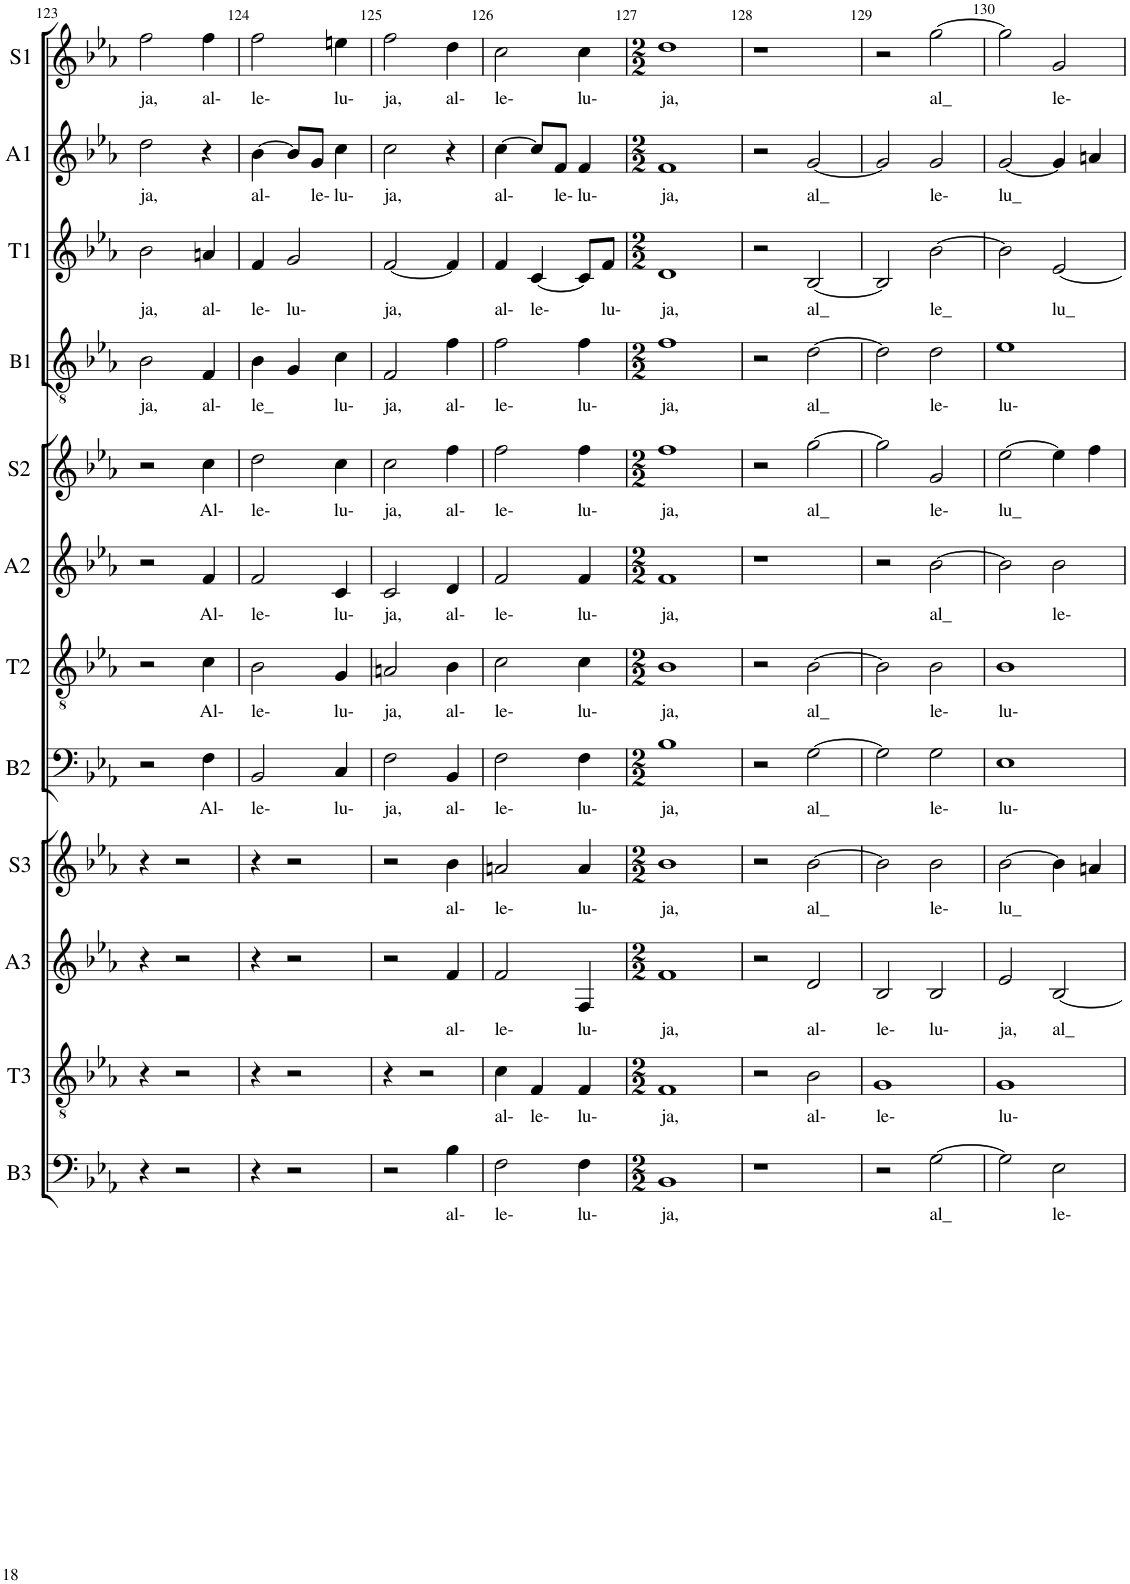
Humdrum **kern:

**kern	**text	**kern	**text	**kern	**text	**kern	**text	**kern	**text	**kern	**text	**kern	**text	**kern	**text	**kern	**text	**kern	**text	**kern	**text	**kern	**text
*part12	*part12	*part11	*part11	*part10	*part10	*part9	*part9	*part8	*part8	*part7	*part7	*part6	*part6	*part5	*part5	*part4	*part4	*part3	*part3	*part2	*part2	*part1	*part1
*staff12	*staff12	*staff11	*staff11	*staff10	*staff10	*staff9	*staff9	*staff8	*staff8	*staff7	*staff7	*staff6	*staff6	*staff5	*staff5	*staff4	*staff4	*staff3	*staff3	*staff2	*staff2	*staff1	*staff1
*I"B3	*	*I"T3	*	*I"A3	*	*I"S3	*	*I"B2	*	*I"T2	*	*I"A2	*	*I"S2	*	*I"B1	*	*I"T1	*	*I"A1	*	*I"S1	*
*I'B3	*	*I'T3	*	*I'A3	*	*I'S3	*	*I'B2	*	*I'T2	*	*I'A2	*	*I'S2	*	*I'B1	*	*I'T1	*	*I'A1	*	*I'S1	*
!!LO:PB:g=z
*clefF4	*	*clefGv2	*	*clefG2	*	*clefG2	*	*clefF4	*	*clefGv2	*	*clefG2	*	*clefG2	*	*clefGv2	*	*clefG2	*	*clefG2	*	*clefG2	*
*Trd7c12	*	*	*	*	*	*	*	*Trd7c12	*	*	*	*	*	*	*	*Trd7c12	*	*	*	*	*	*	*
*k[b-e-a-]	*	*k[b-e-a-]	*	*k[b-e-a-]	*	*k[b-e-a-]	*	*k[b-e-a-]	*	*k[b-e-a-]	*	*k[b-e-a-]	*	*k[b-e-a-]	*	*k[b-e-a-]	*	*k[b-e-a-]	*	*k[b-e-a-]	*	*k[b-e-a-]	*
*M3/4	*	*M3/4	*	*M3/4	*	*M3/4	*	*M3/4	*	*M3/4	*	*M3/4	*	*M3/4	*	*M3/4	*	*M3/4	*	*M3/4	*	*M3/4	*
=123	=123	=123	=123	=123	=123	=123	=123	=123	=123	=123	=123	=123	=123	=123	=123	=123	=123	=123	=123	=123	=123	=123	=123
!	!	!	!	!	!	!	!	!	!	!	!	!	!	!	!	!	!LO:LY:b	!	!LO:LY:b	!	!LO:LY:b	!	!LO:LY:b
4r	.	4r	.	4r	.	4r	.	2r	.	2r	.	2r	.	2r	.	2B-\	ja,	2b-\	ja,	2dd\	ja,	2ff\	ja,
2r	.	2r	.	2r	.	2r	.	.	.	.	.	.	.	.	.	.	.	.	.	.	.	.	.
!	!	!	!	!	!	!	!	!	!LO:LY:b	!	!LO:LY:b	!	!LO:LY:b	!	!LO:LY:b	!	!LO:LY:b	!	!LO:LY:b	!	!	!	!LO:LY:b
.	.	.	.	.	.	.	.	4F\	Al-	4c\	Al-	4f/	Al-	4cc\	Al-	4F/	al-	4an/	al-	4r	.	4ff\	al-
=124	=124	=124	=124	=124	=124	=124	=124	=124	=124	=124	=124	=124	=124	=124	=124	=124	=124	=124	=124	=124	=124	=124	=124
!	!	!	!	!	!	!	!	!	!LO:LY:b	!	!LO:LY:b	!	!LO:LY:b	!	!LO:LY:b	!	!LO:LY:b	!	!LO:LY:b	!	!LO:LY:b	!	!LO:LY:b
4r	.	4r	.	4r	.	4r	.	2BB-/	le-	2B-\	le-	2f/	le-	2dd\	le-	4B-\	le_	4f/	le-	[4b-\	al-	2ff\	le-
!	!	!	!	!	!	!	!	!	!	!	!	!	!	!	!	!	!	!	!LO:LY:b	!	!	!	!
2r	.	2r	.	2r	.	2r	.	.	.	.	.	.	.	.	.	4G/	.	2g/	lu-	8b-/L]	.	.	.
!	!	!	!	!	!	!	!	!	!	!	!	!	!	!	!	!	!	!	!	!	!LO:LY:b	!	!
.	.	.	.	.	.	.	.	.	.	.	.	.	.	.	.	.	.	.	.	8g/J	le-	.	.
!	!	!	!	!	!	!	!	!	!LO:LY:b	!	!LO:LY:b	!	!LO:LY:b	!	!LO:LY:b	!	!LO:LY:b	!	!	!	!LO:LY:b	!	!LO:LY:b
.	.	.	.	.	.	.	.	4C/	lu-	4G/	lu-	4c/	lu-	4cc\	lu-	4c\	lu-	.	.	4cc\	lu-	4een\	lu-
=125	=125	=125	=125	=125	=125	=125	=125	=125	=125	=125	=125	=125	=125	=125	=125	=125	=125	=125	=125	=125	=125	=125	=125
!	!	!	!	!	!	!	!	!	!LO:LY:b	!	!LO:LY:b	!	!LO:LY:b	!	!LO:LY:b	!	!LO:LY:b	!	!LO:LY:b	!	!LO:LY:b	!	!LO:LY:b
2r	.	4r	.	2r	.	2r	.	2F\	ja,	2An/	ja,	2c/	ja,	2cc\	ja,	2F/	ja,	[2f/	ja,	2cc\	ja,	2ff\	ja,
.	.	2r	.	.	.	.	.	.	.	.	.	.	.	.	.	.	.	.	.	.	.	.	.
!	!LO:LY:b	!	!	!	!LO:LY:b	!	!LO:LY:b	!	!LO:LY:b	!	!LO:LY:b	!	!LO:LY:b	!	!LO:LY:b	!	!LO:LY:b	!	!	!	!	!	!LO:LY:b
4B-\	al-	.	.	4f/	al-	4b-\	al-	4BB-/	al-	4B-\	al-	4d/	al-	4ff\	al-	4f\	al-	4f/]	.	4r	.	4dd\	al-
=126	=126	=126	=126	=126	=126	=126	=126	=126	=126	=126	=126	=126	=126	=126	=126	=126	=126	=126	=126	=126	=126	=126	=126
!	!LO:LY:b	!	!LO:LY:b	!	!LO:LY:b	!	!LO:LY:b	!	!LO:LY:b	!	!LO:LY:b	!	!LO:LY:b	!	!LO:LY:b	!	!LO:LY:b	!	!LO:LY:b	!	!LO:LY:b	!	!LO:LY:b
2F\	le-	4c\	al-	2f/	le-	2an/	le-	2F\	le-	2c\	le-	2f/	le-	2ff\	le-	2f\	le-	4f/	al-	[4cc\	al-	2cc\	le-
!	!	!	!LO:LY:b	!	!	!	!	!	!	!	!	!	!	!	!	!	!	!	!LO:LY:b	!	!	!	!
.	.	4F/	le-	.	.	.	.	.	.	.	.	.	.	.	.	.	.	[4c/	le-	8cc/L]	.	.	.
!	!	!	!	!	!	!	!	!	!	!	!	!	!	!	!	!	!	!	!	!	!LO:LY:b	!	!
.	.	.	.	.	.	.	.	.	.	.	.	.	.	.	.	.	.	.	.	8f/J	le-	.	.
!	!LO:LY:b	!	!LO:LY:b	!	!LO:LY:b	!	!LO:LY:b	!	!LO:LY:b	!	!LO:LY:b	!	!LO:LY:b	!	!LO:LY:b	!	!LO:LY:b	!	!	!	!LO:LY:b	!	!LO:LY:b
4F\	lu-	4F/	lu-	4F/	lu-	4a/	lu-	4F\	lu-	4c\	lu-	4f/	lu-	4ff\	lu-	4f\	lu-	8c/L]	.	4f/	lu-	4cc\	lu-
!	!	!	!	!	!	!	!	!	!	!	!	!	!	!	!	!	!	!	!LO:LY:b	!	!	!	!
.	.	.	.	.	.	.	.	.	.	.	.	.	.	.	.	.	.	8f/J	lu-	.	.	.	.
=127	=127	=127	=127	=127	=127	=127	=127	=127	=127	=127	=127	=127	=127	=127	=127	=127	=127	=127	=127	=127	=127	=127	=127
*M2/2	*	*M2/2	*	*M2/2	*	*M2/2	*	*M2/2	*	*M2/2	*	*M2/2	*	*M2/2	*	*M2/2	*	*M2/2	*	*M2/2	*	*M2/2	*
!	!LO:LY:b	!	!LO:LY:b	!	!LO:LY:b	!	!LO:LY:b	!	!LO:LY:b	!	!LO:LY:b	!	!LO:LY:b	!	!LO:LY:b	!	!LO:LY:b	!	!LO:LY:b	!	!LO:LY:b	!	!LO:LY:b
1BB-	ja,	1F	ja,	1f	ja,	1b-	ja,	1B-	ja,	1B-	ja,	1f	ja,	1ff	ja,	1f	ja,	1d	ja,	1f	ja,	1dd	ja,
=128	=128	=128	=128	=128	=128	=128	=128	=128	=128	=128	=128	=128	=128	=128	=128	=128	=128	=128	=128	=128	=128	=128	=128
1r	.	2r	.	2r	.	2r	.	2r	.	2r	.	1r	.	2r	.	2r	.	2r	.	2r	.	1r	.
!	!	!	!LO:LY:b	!	!LO:LY:b	!	!LO:LY:b	!	!LO:LY:b	!	!LO:LY:b	!	!	!	!LO:LY:b	!	!LO:LY:b	!	!LO:LY:b	!	!LO:LY:b	!	!
.	.	2B-\	al-	2d/	al-	[2b-\	al_	[2G\	al_	[2B-\	al_	.	.	[2gg\	al_	[2d\	al_	[2B-/	al_	[2g/	al_	.	.
=129	=129	=129	=129	=129	=129	=129	=129	=129	=129	=129	=129	=129	=129	=129	=129	=129	=129	=129	=129	=129	=129	=129	=129
!	!	!	!LO:LY:b	!	!LO:LY:b	!	!	!	!	!	!	!	!	!	!	!	!	!	!	!	!	!	!
2r	.	1G	le-	2B-/	le-	2b-\]	.	2G\]	.	2B-\]	.	2r	.	2gg\]	.	2d\]	.	2B-/]	.	2g/]	.	2r	.
!	!LO:LY:b	!	!	!	!LO:LY:b	!	!LO:LY:b	!	!LO:LY:b	!	!LO:LY:b	!	!LO:LY:b	!	!LO:LY:b	!	!LO:LY:b	!	!LO:LY:b	!	!LO:LY:b	!	!LO:LY:b
[2G\	al_	.	.	2B-/	lu-	2b-\	le-	2G\	le-	2B-\	le-	[2b-\	al_	2g/	le-	2d\	le-	[2b-\	le_	2g/	le-	[2gg\	al_
=130	=130	=130	=130	=130	=130	=130	=130	=130	=130	=130	=130	=130	=130	=130	=130	=130	=130	=130	=130	=130	=130	=130	=130
!	!	!	!LO:LY:b	!	!LO:LY:b	!	!LO:LY:b	!	!LO:LY:b	!	!LO:LY:b	!	!	!	!LO:LY:b	!	!LO:LY:b	!	!	!	!LO:LY:b	!	!
2G\]	.	1G	lu-	2e-/	ja,	[2b-\	lu_	1E-	lu-	1B-	lu-	2b-\]	.	[2ee-\	lu_	1e-	lu-	2b-\]	.	[2g/	lu_	2gg\]	.
!	!LO:LY:b	!	!	!	!LO:LY:b	!	!	!	!	!	!	!	!LO:LY:b	!	!	!	!	!	!LO:LY:b	!	!	!	!LO:LY:b
2E-\	le-	.	.	[2B-/	al_	4b-\]	.	.	.	.	.	2b-\	le-	4ee-\]	.	.	.	[2e-/	lu_	4g/]	.	2g/	le-
.	.	.	.	.	.	4an/	.	.	.	.	.	.	.	4ff\	.	.	.	.	.	4an/	.	.	.
=	=	=	=	=	=	=	=	=	=	=	=	=	=	=	=	=	=	=	=	=	=	=	=
*-	*-	*-	*-	*-	*-	*-	*-	*-	*-	*-	*-	*-	*-	*-	*-	*-	*-	*-	*-	*-	*-	*-	*-
